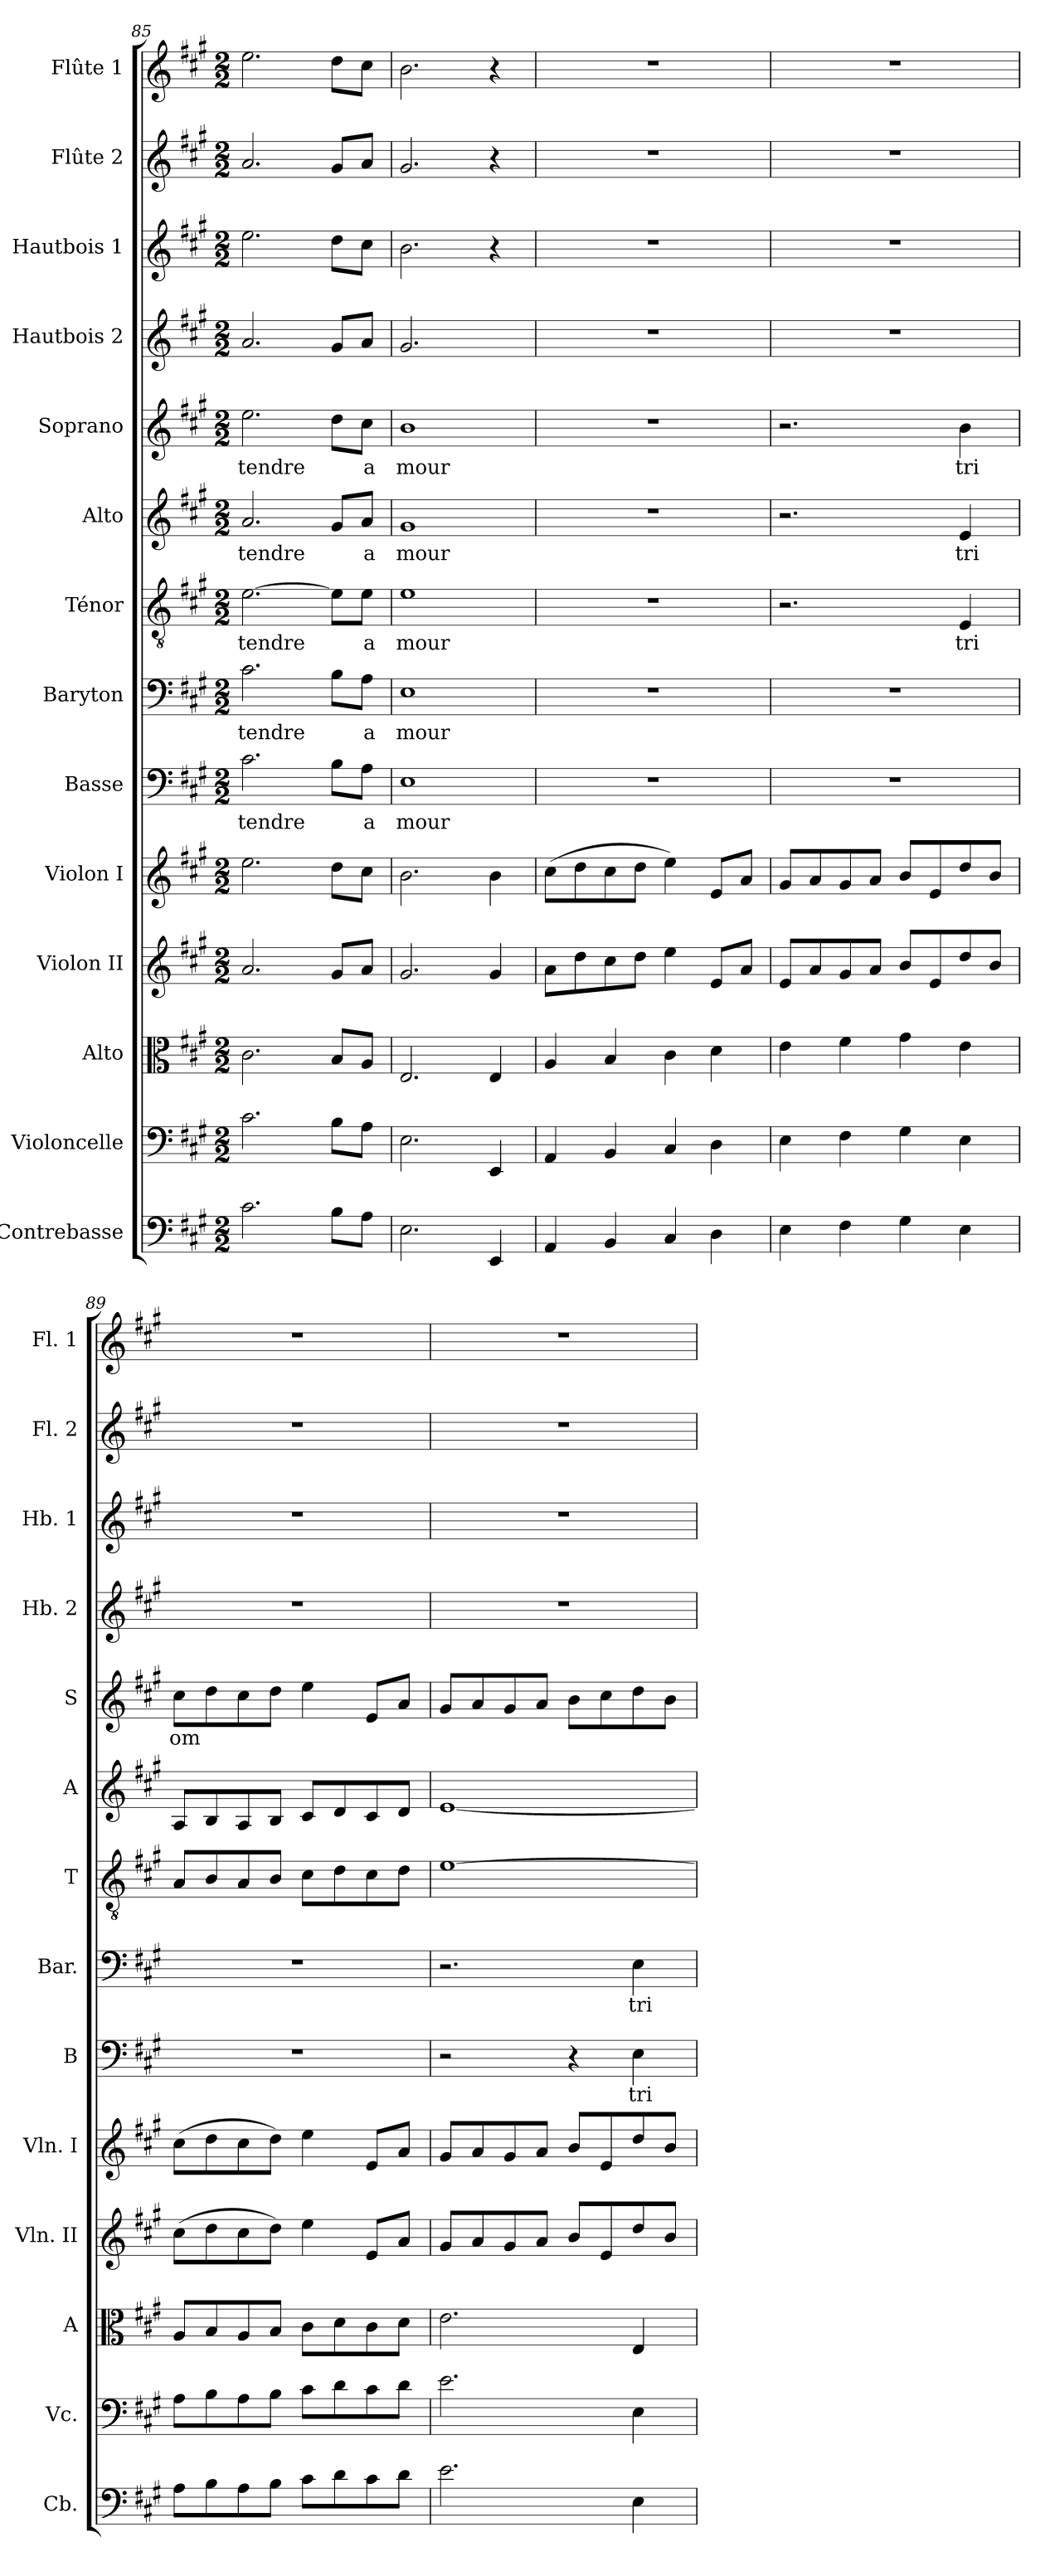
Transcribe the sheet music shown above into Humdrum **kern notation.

**kern	**kern	**kern	**kern	**kern	**kern	**text	**kern	**text	**kern	**text	**kern	**text	**kern	**text	**kern	**kern	**kern	**kern
*part14	*part13	*part12	*part11	*part10	*part9	*part9	*part8	*part8	*part7	*part7	*part6	*part6	*part5	*part5	*part4	*part3	*part2	*part1
*staff14	*staff13	*staff12	*staff11	*staff10	*staff9	*staff9	*staff8	*staff8	*staff7	*staff7	*staff6	*staff6	*staff5	*staff5	*staff4	*staff3	*staff2	*staff1
*I"Contrebasse	*I"Violoncelle	*I"Alto	*I"Violon II	*I"Violon I	*I"Basse	*	*I"Baryton	*	*I"Ténor	*	*I"Alto	*	*I"Soprano	*	*I"Hautbois 2	*I"Hautbois 1	*I"Flûte 2	*I"Flûte 1
*I'Cb.	*I'Vc.	*I'A	*I'Vln. II	*I'Vln. I	*I'B	*	*I'Bar.	*	*I'T	*	*I'A	*	*I'S	*	*I'Hb. 2	*I'Hb. 1	*I'Fl. 2	*I'Fl. 1
!!LO:PB:g=z
*clefF4	*clefF4	*clefC3	*clefG2	*clefG2	*clefF4	*	*clefF4	*	*clefGv2	*	*clefG2	*	*clefG2	*	*clefG2	*clefG2	*clefG2	*clefG2
*ITrd7c12	*	*	*	*	*	*	*	*	*	*	*	*	*	*	*	*	*	*
*k[f#c#g#]	*k[f#c#g#]	*k[f#c#g#]	*k[f#c#g#]	*k[f#c#g#]	*k[f#c#g#]	*	*k[f#c#g#]	*	*k[f#c#g#]	*	*k[f#c#g#]	*	*k[f#c#g#]	*	*k[f#c#g#]	*k[f#c#g#]	*k[f#c#g#]	*k[f#c#g#]
*A:	*A:	*A:	*A:	*A:	*A:	*	*A:	*	*A:	*	*A:	*	*A:	*	*A:	*A:	*A:	*A:
*M2/2	*M2/2	*M2/2	*M2/2	*M2/2	*M2/2	*	*M2/2	*	*M2/2	*	*M2/2	*	*M2/2	*	*M2/2	*M2/2	*M2/2	*M2/2
=85	=85	=85	=85	=85	=85	=85	=85	=85	=85	=85	=85	=85	=85	=85	=85	=85	=85	=85
!	!	!	!	!	!	!LO:LY:b	!	!LO:LY:b	!	!LO:LY:b	!	!LO:LY:b	!	!LO:LY:b	!	!	!	!
2.C#\	2.c#\	2.c#\	2.a/	2.ee\	2.c#\	tendre	2.c#\	tendre	[2.e\	tendre	2.a/	tendre	2.ee\	tendre	2.a/	2.ee\	2.a/	2.ee\
8BB\L	8B\L	8B/L	8g#/L	8dd\L	8B\L	.	8B\L	.	8e\L]	.	8g#/L	.	8dd\L	.	8g#/L	8dd\L	8g#/L	8dd\L
!	!	!	!	!	!	!LO:LY:b	!	!LO:LY:b	!	!LO:LY:b	!	!LO:LY:b	!	!LO:LY:b	!	!	!	!
8AA\J	8A\J	8A/J	8a/J	8cc#\J	8A\J	a	8A\J	a	8e\J	a	8a/J	a	8cc#\J	a	8a/J	8cc#\J	8a/J	8cc#\J
=86	=86	=86	=86	=86	=86	=86	=86	=86	=86	=86	=86	=86	=86	=86	=86	=86	=86	=86
!	!	!	!	!	!	!LO:LY:b	!	!LO:LY:b	!	!LO:LY:b	!	!LO:LY:b	!	!LO:LY:b	!	!	!	!
2.EE\	2.E\	2.E/	2.g#/	2.b\	1E	mour	1E	mour	1e	mour	1g#	mour	1b	mour	2.g#/	2.b\	2.g#/	2.b\
4EEE/	4EE/	4E/	4g#/	4b\	.	.	.	.	.	.	.	.	.	.	4ryy	4r	4r	4r
=87	=87	=87	=87	=87	=87	=87	=87	=87	=87	=87	=87	=87	=87	=87	=87	=87	=87	=87
4AAA/	4AA/	4A/	8a\L	(>8cc#\L	1r	.	1r	.	1r	.	1r	.	1r	.	1r	1r	1r	1r
.	.	.	8dd\	8dd\	.	.	.	.	.	.	.	.	.	.	.	.	.	.
4BBB/	4BB/	4B/	8cc#\	8cc#\	.	.	.	.	.	.	.	.	.	.	.	.	.	.
.	.	.	8dd\J	8dd\J	.	.	.	.	.	.	.	.	.	.	.	.	.	.
4CC#/	4C#/	4c#\	4ee\	4ee\)	.	.	.	.	.	.	.	.	.	.	.	.	.	.
4DD\	4D\	4d\	8e/L	8e/L	.	.	.	.	.	.	.	.	.	.	.	.	.	.
.	.	.	8a/J	8a/J	.	.	.	.	.	.	.	.	.	.	.	.	.	.
=88	=88	=88	=88	=88	=88	=88	=88	=88	=88	=88	=88	=88	=88	=88	=88	=88	=88	=88
4EE\	4E\	4e\	8e/L	8g#/L	1r	.	1r	.	2.r	.	2.r	.	2.r	.	1r	1r	1r	1r
.	.	.	8a/	8a/	.	.	.	.	.	.	.	.	.	.	.	.	.	.
4FF#\	4F#\	4f#\	8g#/	8g#/	.	.	.	.	.	.	.	.	.	.	.	.	.	.
.	.	.	8a/J	8a/J	.	.	.	.	.	.	.	.	.	.	.	.	.	.
4GG#\	4G#\	4g#\	8b/L	8b/L	.	.	.	.	.	.	.	.	.	.	.	.	.	.
.	.	.	8e/	8e/	.	.	.	.	.	.	.	.	.	.	.	.	.	.
!	!	!	!	!	!	!	!	!	!	!LO:LY:b	!	!LO:LY:b	!	!LO:LY:b	!	!	!	!
4EE\	4E\	4e\	8dd/	8dd/	.	.	.	.	4E/	tri	4e/	tri	4b\	tri	.	.	.	.
.	.	.	8b/J	8b/J	.	.	.	.	.	.	.	.	.	.	.	.	.	.
=89	=89	=89	=89	=89	=89	=89	=89	=89	=89	=89	=89	=89	=89	=89	=89	=89	=89	=89
!	!	!	!	!	!	!	!	!	!	!	!	!	!	!LO:LY:b	!	!	!	!
8AA\L	8A\L	8A/L	(>8cc#\L	(>8cc#\L	1r	.	1r	.	8A/L	.	8A/L	.	8cc#\L	om	1r	1r	1r	1r
8BB\	8B\	8B/	8dd\	8dd\	.	.	.	.	8B/	.	8B/	.	8dd\	.	.	.	.	.
8AA\	8A\	8A/	8cc#\	8cc#\	.	.	.	.	8A/	.	8A/	.	8cc#\	.	.	.	.	.
8BB\J	8B\J	8B/J	8dd\J)	8dd\J)	.	.	.	.	8B/J	.	8B/J	.	8dd\J	.	.	.	.	.
8C#\L	8c#\L	8c#\L	4ee\	4ee\	.	.	.	.	8c#\L	.	8c#/L	.	4ee\	.	.	.	.	.
8D\	8d\	8d\	.	.	.	.	.	.	8d\	.	8d/	.	.	.	.	.	.	.
8C#\	8c#\	8c#\	8e/L	8e/L	.	.	.	.	8c#\	.	8c#/	.	8e/L	.	.	.	.	.
8D\J	8d\J	8d\J	8a/J	8a/J	.	.	.	.	8d\J	.	8d/J	.	8a/J	.	.	.	.	.
=90	=90	=90	=90	=90	=90	=90	=90	=90	=90	=90	=90	=90	=90	=90	=90	=90	=90	=90
2.E\	2.e\	2.e\	8g#/L	8g#/L	2r	.	2.r	.	[1e	.	[1e	.	8g#/L	.	1r	1r	1r	1r
.	.	.	8a/	8a/	.	.	.	.	.	.	.	.	8a/	.	.	.	.	.
.	.	.	8g#/	8g#/	.	.	.	.	.	.	.	.	8g#/	.	.	.	.	.
.	.	.	8a/J	8a/J	.	.	.	.	.	.	.	.	8a/J	.	.	.	.	.
.	.	.	8b/L	8b/L	4r	.	.	.	.	.	.	.	8b\L	.	.	.	.	.
.	.	.	8e/	8e/	.	.	.	.	.	.	.	.	8cc#\	.	.	.	.	.
!	!	!	!	!	!	!LO:LY:b	!	!LO:LY:b	!	!	!	!	!	!	!	!	!	!
4EE\	4E\	4E/	8dd/	8dd/	4E\	tri	4E\	tri	.	.	.	.	8dd\	.	.	.	.	.
.	.	.	8b/J	8b/J	.	.	.	.	.	.	.	.	8b\J	.	.	.	.	.
=	=	=	=	=	=	=	=	=	=	=	=	=	=	=	=	=	=	=
*-	*-	*-	*-	*-	*-	*-	*-	*-	*-	*-	*-	*-	*-	*-	*-	*-	*-	*-
